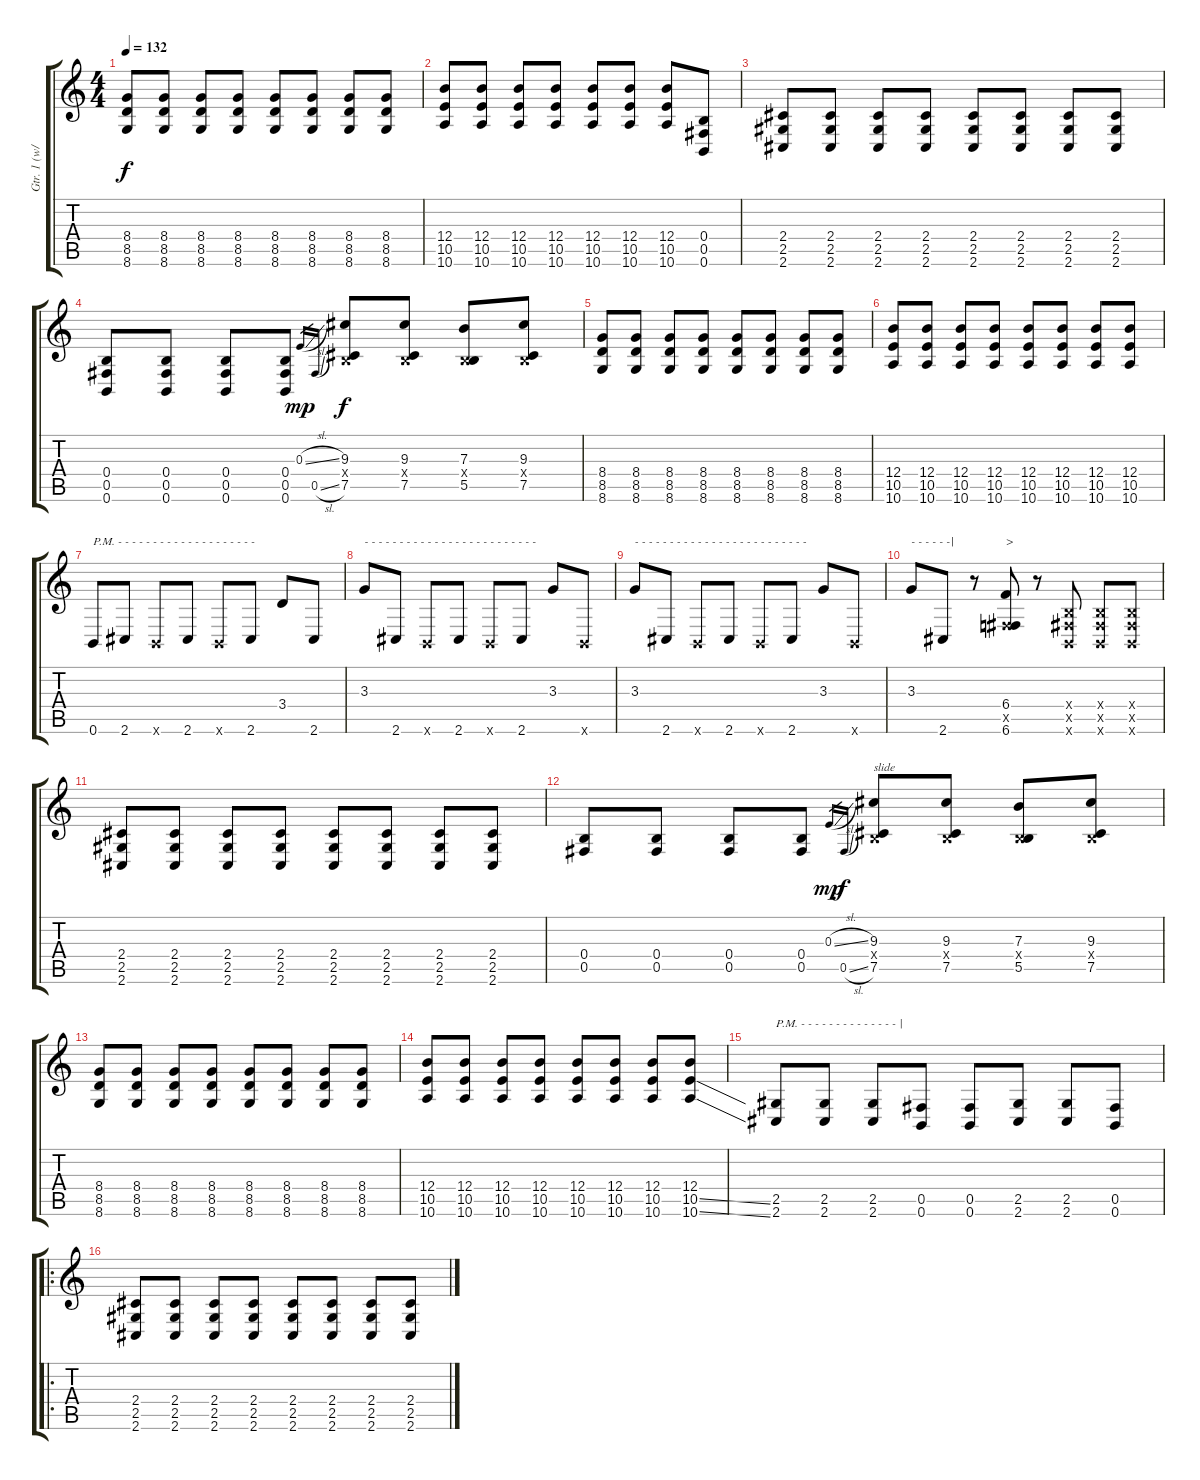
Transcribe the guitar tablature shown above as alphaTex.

\track ("Gtr. 1 (w/dist)" "Gtr. 1 (w/") {instrument distortionguitar}
\staff {score tabs}
\tuning (Db4 Ab3 E3 B2 Gb2 B1) {hide}
\ts (4 4)
\tempo 132
\clef g2
\ks c
(8.4 8.5 8.6).8{dy f} (8.4 8.5 8.6).8 (8.4 8.5 8.6).8 (8.4 8.5 8.6).8 (8.4 8.5 8.6).8 (8.4 8.5 8.6).8 (8.4 8.5 8.6).8 (8.4 8.5 8.6).8 |
(12.4 10.5 10.6).8 (12.4 10.5 10.6).8 (12.4 10.5 10.6).8 (12.4 10.5 10.6).8 (12.4 10.5 10.6).8 (12.4 10.5 10.6).8 (12.4 10.5 10.6).8 (0.4 0.5 0.6).8 |
(2.4 2.5 2.6).8 (2.4 2.5 2.6).8 (2.4 2.5 2.6).8 (2.4 2.5 2.6).8 (2.4 2.5 2.6).8 (2.4 2.5 2.6).8 (2.4 2.5 2.6).8 (2.4 2.5 2.6).8 |
(0.4 0.5 0.6).8 (0.4 0.5 0.6).8 (0.4 0.5 0.6).8 (0.4 0.5 0.6).8 0.3{sl}.16{gr dy mp} 0.5{sl}.16{gr} (9.3 0.4{x} 7.5).8{dy f} (9.3 0.4{x} 7.5).8 (7.3 0.4{x} 5.5).8 (9.3 0.4{x} 7.5).8 |
(8.4 8.5 8.6).8 (8.4 8.5 8.6).8 (8.4 8.5 8.6).8 (8.4 8.5 8.6).8 (8.4 8.5 8.6).8 (8.4 8.5 8.6).8 (8.4 8.5 8.6).8 (8.4 8.5 8.6).8 |
(12.4 10.5 10.6).8 (12.4 10.5 10.6).8 (12.4 10.5 10.6).8 (12.4 10.5 10.6).8 (12.4 10.5 10.6).8 (12.4 10.5 10.6).8 (12.4 10.5 10.6).8 (12.4 10.5 10.6).8 |
0.6.8{txt "P.M. - - - - - - - - - - - - - - - - - - - -" instrument electricguitarmuted} 2.6.8 0.6{x}.8 2.6.8 0.6{x}.8 2.6.8 3.4.8 2.6.8 |
3.3.8{txt "- - - - - - - - - - - - - - - - - - - - - - - - - "} 2.6.8 0.6{x}.8 2.6.8 0.6{x}.8 2.6.8 3.3.8 0.6{x}.8 |
3.3.8{txt "- - - - - - - - - - - - - - - - - - - - - - - - - "} 2.6.8 0.6{x}.8 2.6.8 0.6{x}.8 2.6.8 3.3.8 0.6{x}.8 |
3.3.8{txt "- - - - - -|"} 2.6.8 r.8 (6.4 0.5{x} 6.6).8{txt ">" volume 16 instrument distortionguitar} r.8 (0.4{x} 0.5{x} 0.6{x}).8{volume 12} (0.4{x} 0.5{x} 0.6{x}).8 (0.4{x} 0.5{x} 0.6{x}).8 |
(2.4 2.5 2.6).8 (2.4 2.5 2.6).8 (2.4 2.5 2.6).8 (2.4 2.5 2.6).8 (2.4 2.5 2.6).8 (2.4 2.5 2.6).8 (2.4 2.5 2.6).8 (2.4 2.5 2.6).8 |
(0.4 0.5).8 (0.4 0.5).8 (0.4 0.5).8 (0.4 0.5).8 0.3{sl}.16{gr dy mp} 0.5{sl}.16{gr dy f} (9.3 0.4{x} 7.5).8{txt "slide"} (9.3 0.4{x} 7.5).8 (7.3 0.4{x} 5.5).8 (9.3 0.4{x} 7.5).8 |
(8.4 8.5 8.6).8 (8.4 8.5 8.6).8 (8.4 8.5 8.6).8 (8.4 8.5 8.6).8 (8.4 8.5 8.6).8 (8.4 8.5 8.6).8 (8.4 8.5 8.6).8 (8.4 8.5 8.6).8 |
(12.4 10.5 10.6).8 (12.4 10.5 10.6).8 (12.4 10.5 10.6).8 (12.4 10.5 10.6).8 (12.4 10.5 10.6).8 (12.4 10.5 10.6).8 (12.4 10.5 10.6).8 (12.4 10.5{ss} 10.6{ss}).8 |
(2.5 2.6).8{txt "P.M. - - - - - - - - - - - - - - |" instrument electricguitarmuted} (2.5 2.6).8 (2.5 2.6).8 (0.5 0.6).8 (0.5 0.6).8 (2.5 2.6).8 (2.5 2.6).8 (0.5 0.6).8{instrument distortionguitar} |
\ro
(2.4 2.5 2.6).8 (2.4 2.5 2.6).8 (2.4 2.5 2.6).8 (2.4 2.5 2.6).8 (2.4 2.5 2.6).8 (2.4 2.5 2.6).8 (2.4 2.5 2.6).8 (2.4 2.5 2.6).8
